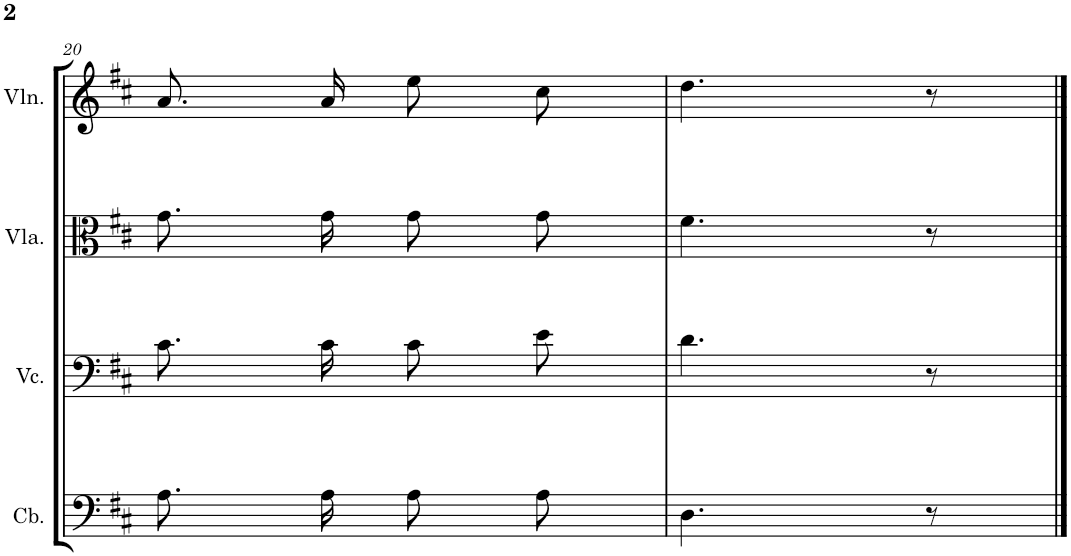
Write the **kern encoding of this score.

**kern	**kern	**kern	**kern
*part4	*part3	*part2	*part1
*staff4	*staff3	*staff2	*staff1
*I"Cb.	*I"Vc.	*I"Vla.	*I"Vln.
*I'Cb.	*I'Vc.	*I'Vla.	*I'Vln.
!!LO:PB:g=z
*clefF4	*clefF4	*clefC3	*clefG2
*Trd7c12	*	*	*
*k[f#c#]	*k[f#c#]	*k[f#c#]	*k[f#c#]
*M2/4	*M2/4	*M2/4	*M2/4
=20	=20	=20	=20
8.A\L	8.c#\L	8.g\L	8.a/L
16A\Jk	16c#\Jk	16g\Jk	16a/Jk
8A\L	8c#\L	8g\L	8ee\L
8A\J	8e\J	8g\J	8cc#\J
=21	=21	=21	=21
4.D\	4.d\	4.f#\	4.dd\
8r	8r	8r	8r
==	==	==	==
*-	*-	*-	*-
